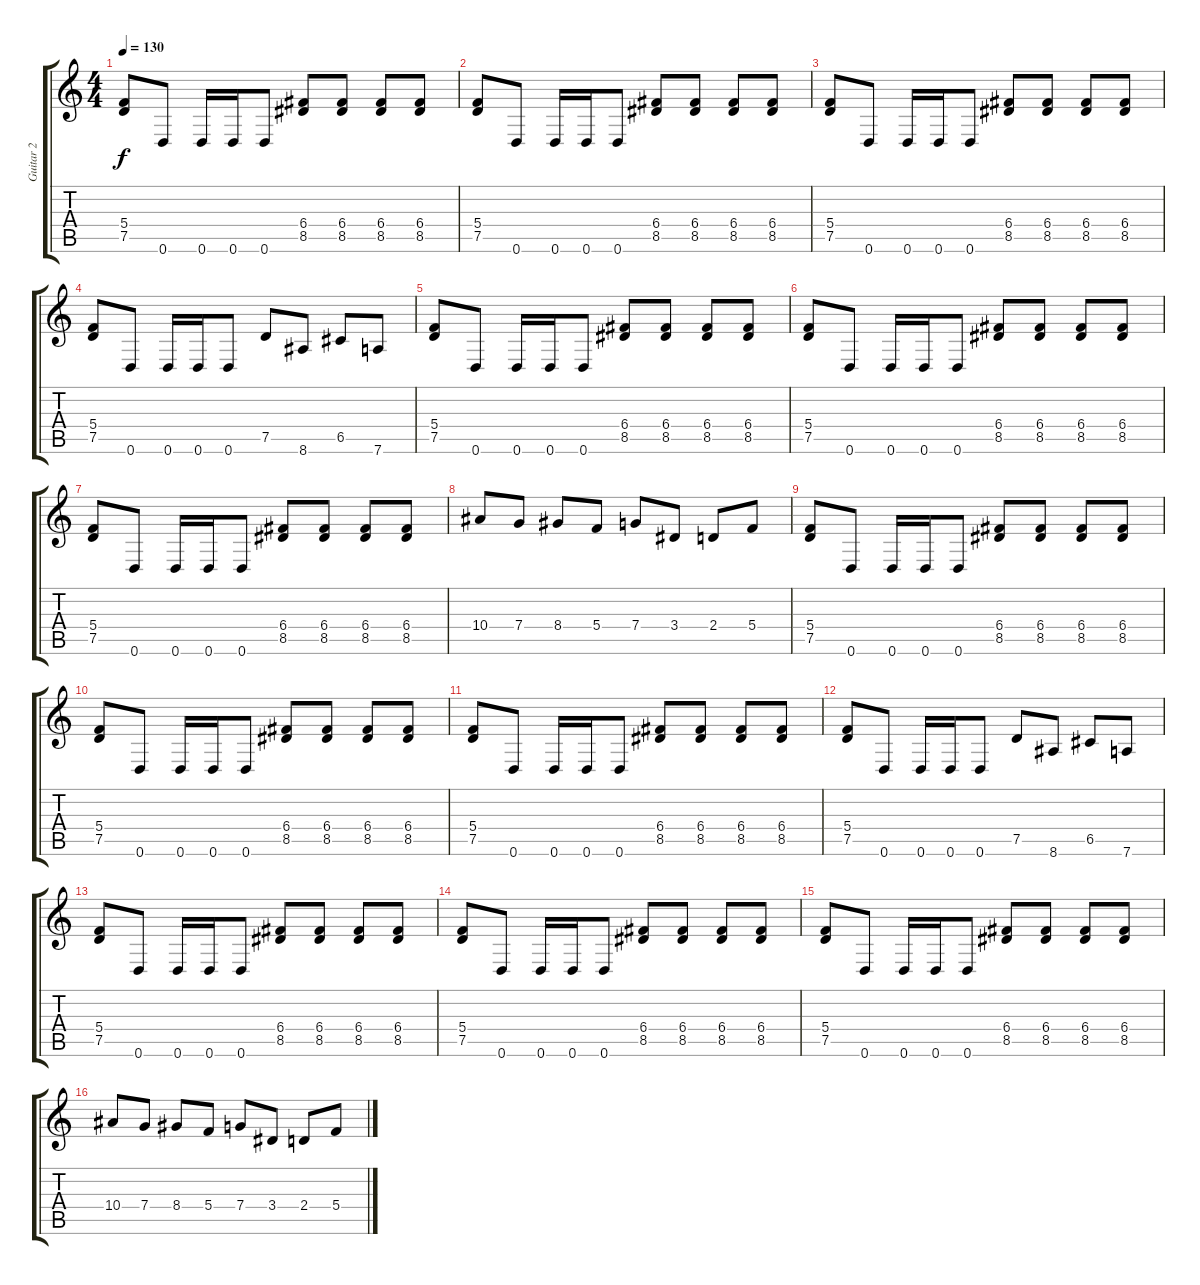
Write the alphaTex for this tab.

\track ("Guitar 2" "Guitar 2") {instrument distortionguitar}
\staff {score tabs}
\tuning (D4 A3 F3 C3 G2 D2) {hide}
\ts (4 4)
\tempo 130
\clef g2
\ks c
(5.4 7.5).8{dy f} 0.6.8 0.6.16 0.6.16 0.6.8 (6.4 8.5).8 (6.4 8.5).8 (6.4 8.5).8 (6.4 8.5).8 |
(5.4 7.5).8 0.6.8 0.6.16 0.6.16 0.6.8 (6.4 8.5).8 (6.4 8.5).8 (6.4 8.5).8 (6.4 8.5).8 |
(5.4 7.5).8 0.6.8 0.6.16 0.6.16 0.6.8 (6.4 8.5).8 (6.4 8.5).8 (6.4 8.5).8 (6.4 8.5).8 |
(5.4 7.5).8 0.6.8 0.6.16 0.6.16 0.6.8 7.5.8 8.6.8 6.5.8 7.6.8 |
(5.4 7.5).8 0.6.8 0.6.16 0.6.16 0.6.8 (6.4 8.5).8 (6.4 8.5).8 (6.4 8.5).8 (6.4 8.5).8 |
(5.4 7.5).8 0.6.8 0.6.16 0.6.16 0.6.8 (6.4 8.5).8 (6.4 8.5).8 (6.4 8.5).8 (6.4 8.5).8 |
(5.4 7.5).8 0.6.8 0.6.16 0.6.16 0.6.8 (6.4 8.5).8 (6.4 8.5).8 (6.4 8.5).8 (6.4 8.5).8 |
10.4.8 7.4.8 8.4.8 5.4.8 7.4.8 3.4.8 2.4.8 5.4.8 |
(5.4 7.5).8 0.6.8 0.6.16 0.6.16 0.6.8 (6.4 8.5).8 (6.4 8.5).8 (6.4 8.5).8 (6.4 8.5).8 |
(5.4 7.5).8 0.6.8 0.6.16 0.6.16 0.6.8 (6.4 8.5).8 (6.4 8.5).8 (6.4 8.5).8 (6.4 8.5).8 |
(5.4 7.5).8 0.6.8 0.6.16 0.6.16 0.6.8 (6.4 8.5).8 (6.4 8.5).8 (6.4 8.5).8 (6.4 8.5).8 |
(5.4 7.5).8 0.6.8 0.6.16 0.6.16 0.6.8 7.5.8 8.6.8 6.5.8 7.6.8 |
(5.4 7.5).8 0.6.8 0.6.16 0.6.16 0.6.8 (6.4 8.5).8 (6.4 8.5).8 (6.4 8.5).8 (6.4 8.5).8 |
(5.4 7.5).8 0.6.8 0.6.16 0.6.16 0.6.8 (6.4 8.5).8 (6.4 8.5).8 (6.4 8.5).8 (6.4 8.5).8 |
(5.4 7.5).8 0.6.8 0.6.16 0.6.16 0.6.8 (6.4 8.5).8 (6.4 8.5).8 (6.4 8.5).8 (6.4 8.5).8 |
10.4.8 7.4.8 8.4.8 5.4.8 7.4.8 3.4.8 2.4.8 5.4.8
